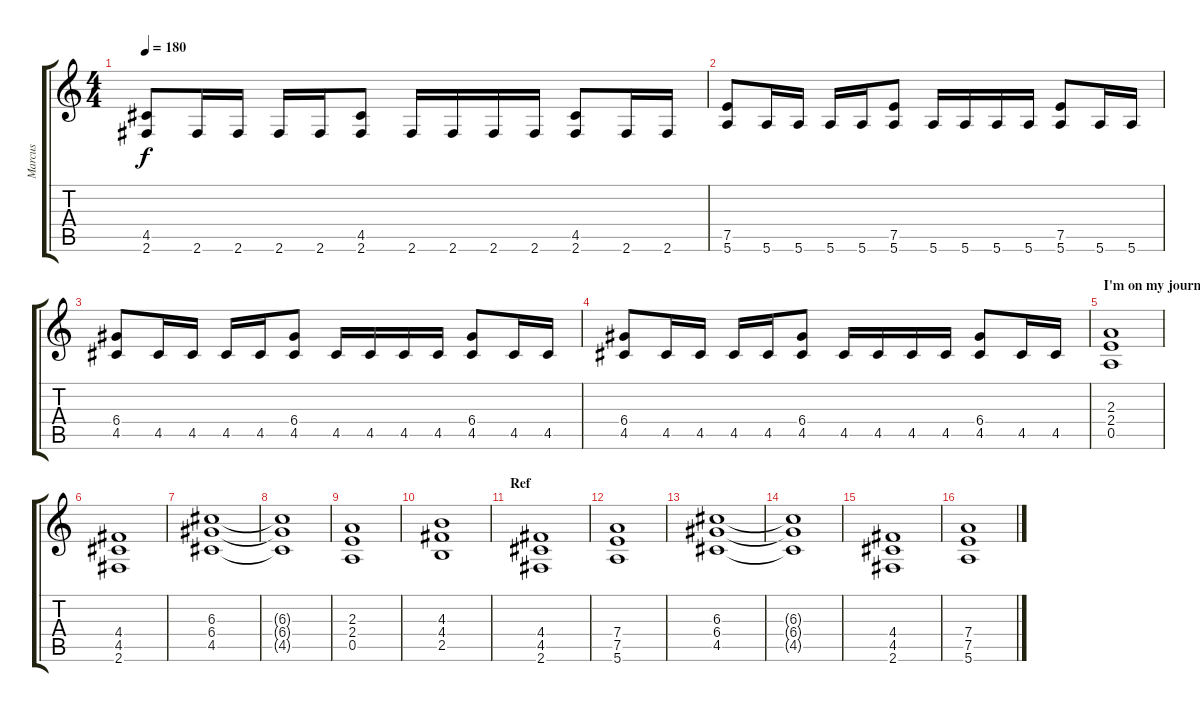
\track ("Marcus" "Marcus") {instrument distortionguitar}
\staff {score tabs}
\tuning (E4 B3 G3 D3 A2 E2) {hide}
\ts (4 4)
\tempo 180
\clef g2
\ks c
(4.5 2.6).8{dy f} 2.6.16 2.6.16 2.6.16 2.6.16 (4.5 2.6).8 2.6.16 2.6.16 2.6.16 2.6.16 (4.5 2.6).8 2.6.16 2.6.16 |
(7.5 5.6).8 5.6.16 5.6.16 5.6.16 5.6.16 (7.5 5.6).8 5.6.16 5.6.16 5.6.16 5.6.16 (7.5 5.6).8 5.6.16 5.6.16 |
(6.4 4.5).8 4.5.16 4.5.16 4.5.16 4.5.16 (6.4 4.5).8 4.5.16 4.5.16 4.5.16 4.5.16 (6.4 4.5).8 4.5.16 4.5.16 |
(6.4 4.5).8 4.5.16 4.5.16 4.5.16 4.5.16 (6.4 4.5).8 4.5.16 4.5.16 4.5.16 4.5.16 (6.4 4.5).8 4.5.16 4.5.16 |
\section ("" "I'm on my journey ...")
(2.3 2.4 0.5).1 |
(4.4 4.5 2.6).1 |
(6.3 6.4 4.5).1 |
(6.3{t} 6.4{t} 4.5{t}).1 |
(2.3 2.4 0.5).1 |
(4.3 4.4 2.5).1 |
\section ("" "Ref")
(4.4 4.5 2.6).1 |
(7.4 7.5 5.6).1 |
(6.3 6.4 4.5).1 |
(6.3{t} 6.4{t} 4.5{t}).1 |
(4.4 4.5 2.6).1 |
(7.4 7.5 5.6).1
